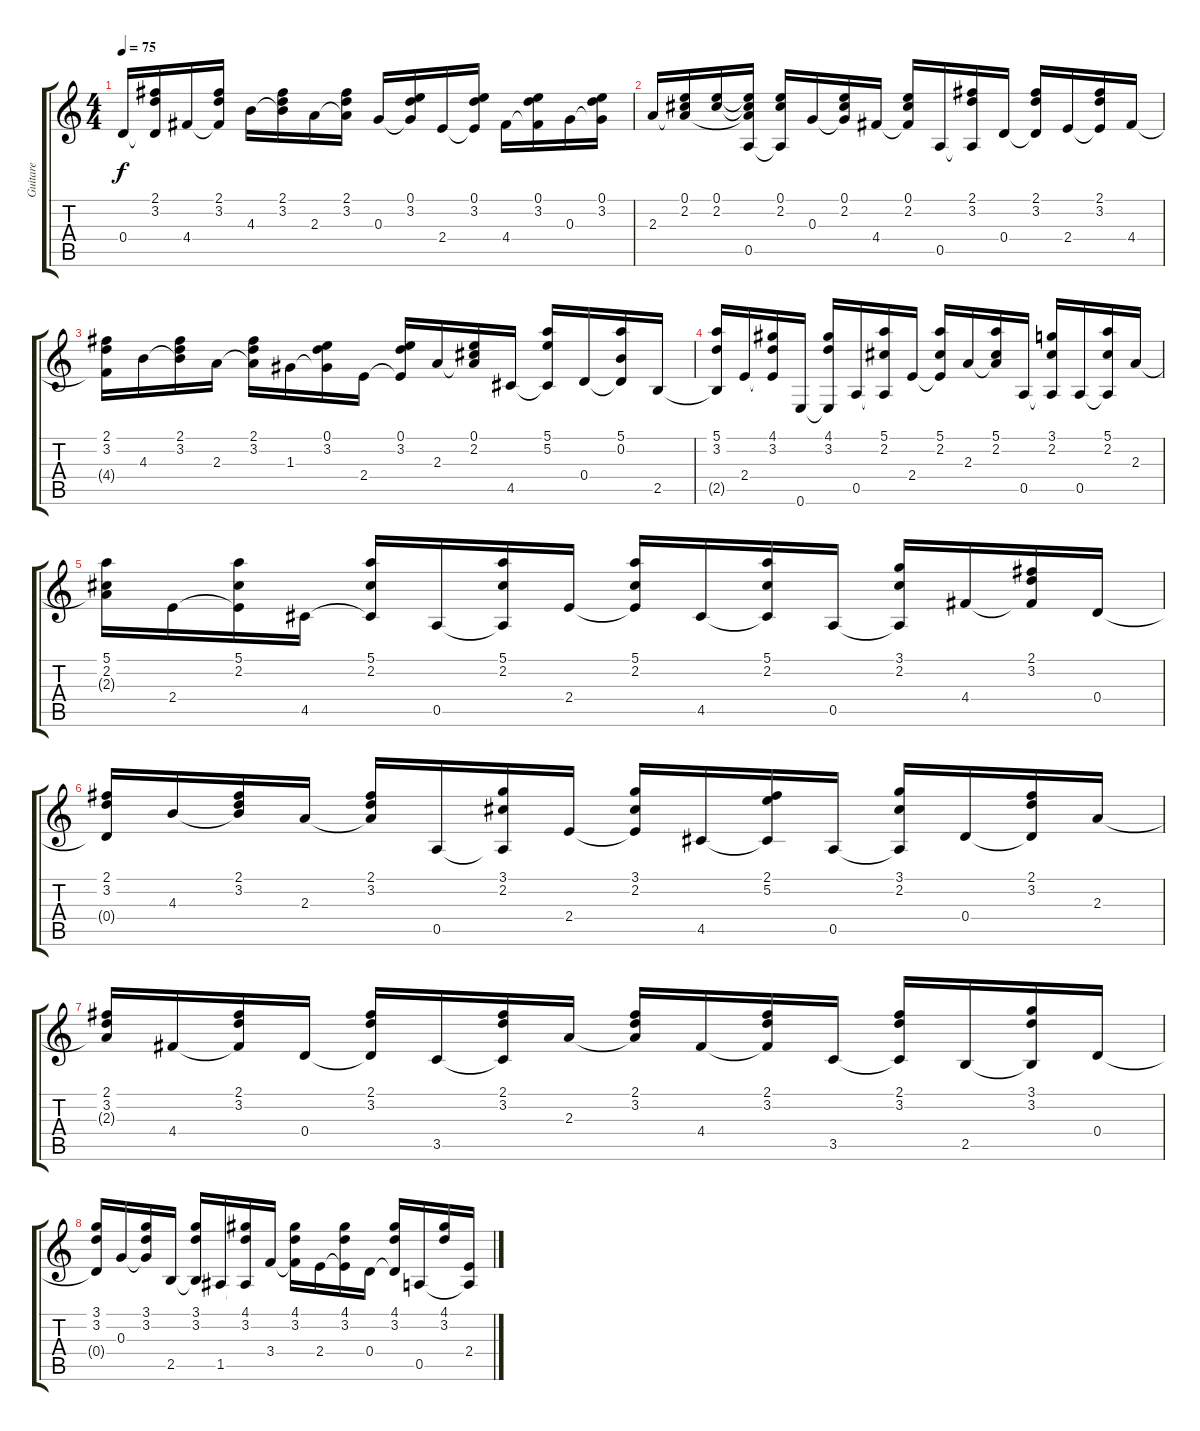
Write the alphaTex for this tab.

\track ("Guitare" "Guitare") {instrument acousticguitarsteel}
\staff {score tabs}
\tuning (E4 B3 G3 D3 A2 E2) {hide}
\ts (4 4)
\tempo 75
\clef g2
\ks c
0.4.16{dy f instrument acousticguitarsteel} (2.1 3.2 0.4{t}).16 4.4.16 (2.1 3.2 4.4{t}).16 4.3.16 (2.1 3.2 4.3{t}).16 2.3.16 (2.1 3.2 2.3{t}).16 0.3.16 (0.1 3.2 0.3{t}).16 2.4.16 (0.1 3.2 2.4{t}).16 4.4.16 (0.1 3.2 4.4{t}).16 0.3.16 (0.1 3.2 0.3{t}).16 |
2.3.16 (0.1 2.2 2.3{t}).16 (0.1 2.2).16 (0.1{t} 2.2{t} 2.3{t} 0.5).16 (0.1 2.2 0.5{t}).16 0.3.16 (0.1 2.2 0.3{t}).16 4.4.16 (0.1 2.2 4.4{t}).16 0.5.16 (2.1 3.2 0.5{t}).16 0.4.16 (2.1 3.2 0.4{t}).16 2.4.16 (2.1 3.2 2.4{t}).16 4.4.16 |
(2.1 3.2 4.4{t}).16 4.3.16 (2.1 3.2 4.3{t}).16 2.3.16 (2.1 3.2 2.3{t}).16 1.3.16 (0.1 3.2 1.3{t}).16 2.4.16 (0.1 3.2 2.4{t}).16 2.3.16 (0.1 2.2 2.3{t}).16 4.5.16 (5.1 5.2 4.5{t}).16 0.4.16 (5.1 0.2 0.4{t}).16 2.5.16 |
(5.1 3.2 2.5{t}).16 2.4.16 (4.1 3.2 2.4{t}).16 0.6.16 (4.1 3.2 0.6{t}).16 0.5.16 (5.1 2.2 0.5{t}).16 2.4.16 (5.1 2.2 2.4{t}).16 2.3.16 (5.1 2.2 2.3{t}).16 0.5.16 (3.1 2.2 0.5{t}).16 0.5.16 (5.1 2.2 0.5{t}).16 2.3.16 |
(5.1 2.2 2.3{t}).16 2.4.16 (5.1 2.2 2.4{t}).16 4.5.16 (5.1 2.2 4.5{t}).16 0.5.16 (5.1 2.2 0.5{t}).16 2.4.16 (5.1 2.2 2.4{t}).16 4.5.16 (5.1 2.2 4.5{t}).16 0.5.16 (3.1 2.2 0.5{t}).16 4.4.16 (2.1 3.2 4.4{t}).16 0.4.16 |
(2.1 3.2 0.4{t}).16 4.3.16 (2.1 3.2 4.3{t}).16 2.3.16 (2.1 3.2 2.3{t}).16 0.5.16 (3.1 2.2 0.5{t}).16 2.4.16 (3.1 2.2 2.4{t}).16 4.5.16 (2.1 5.2 4.5{t}).16 0.5.16 (3.1 2.2 0.5{t}).16 0.4.16 (2.1 3.2 0.4{t}).16 2.3.16 |
(2.1 3.2 2.3{t}).16 4.4.16 (2.1 3.2 4.4{t}).16 0.4.16 (2.1 3.2 0.4{t}).16 3.5.16 (2.1 3.2 3.5{t}).16 2.3.16 (2.1 3.2 2.3{t}).16 4.4.16 (2.1 3.2 4.4{t}).16 3.5.16 (2.1 3.2 3.5{t}).16 2.5.16 (3.1 3.2 2.5{t}).16 0.4.16 |
(3.1 3.2 0.4{t}).16 0.3.16 (3.1 3.2 0.3{t}).16 2.5.16 (3.1 3.2 2.5{t}).16 1.5.16 (4.1 3.2 1.5{t}).16 3.4.16 (4.1 3.2 3.4{t}).16 2.4.16 (4.1 3.2 2.4{t}).16 0.4.16 (4.1 3.2 0.4{t}).16 0.5.16 (4.1 3.2).16 (2.4 0.5{t}).16
